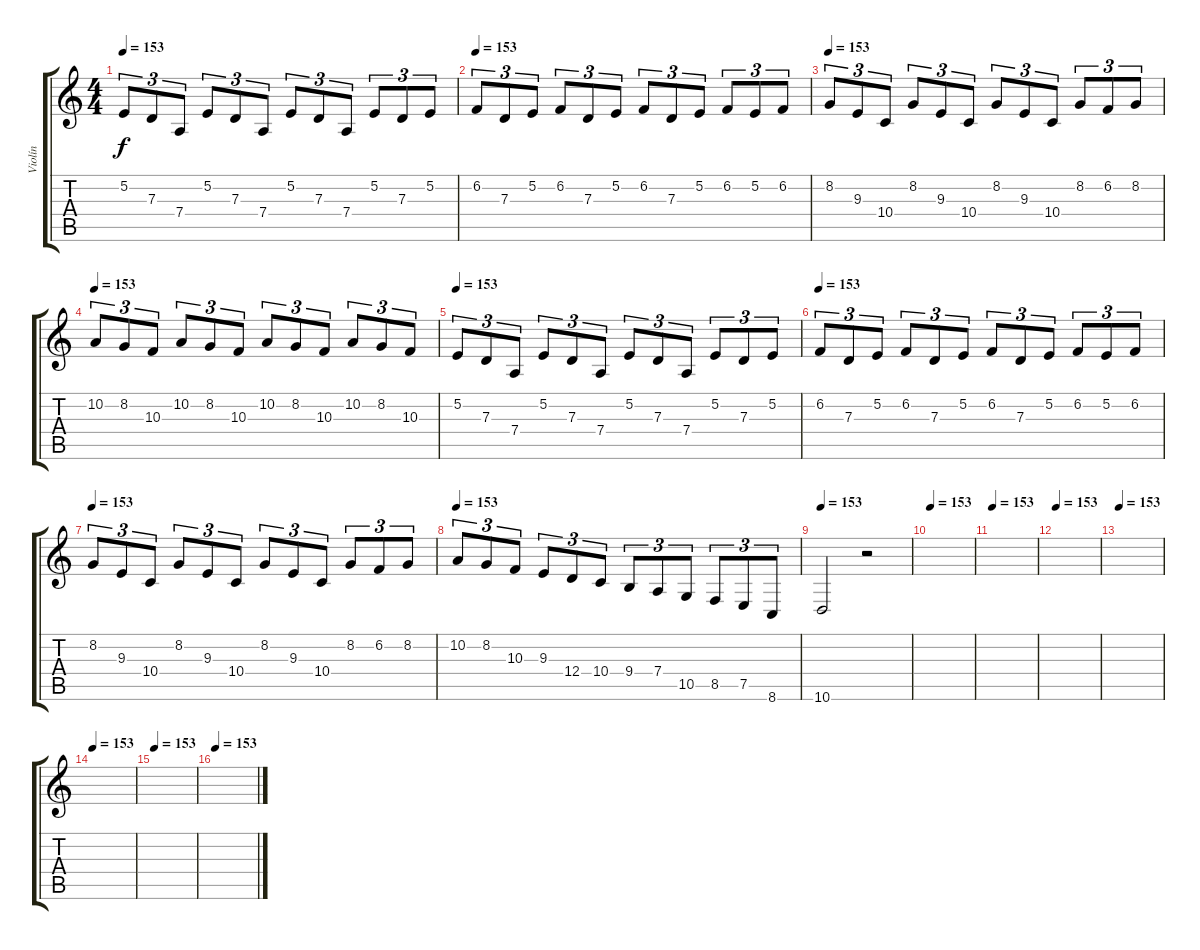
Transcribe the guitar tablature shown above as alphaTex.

\track ("Violín" "Violín") {instrument violin}
\staff {score tabs}
\tuning (E4 B3 G3 D3 A2 E2) {hide}
\ts (4 4)
\tempo 153
\clef g2
\ks c
5.2.8{tu (3 2) dy f volume 16} 7.3.8{tu (3 2)} 7.4.8{tu (3 2)} 5.2.8{tu (3 2)} 7.3.8{tu (3 2)} 7.4.8{tu (3 2)} 5.2.8{tu (3 2)} 7.3.8{tu (3 2)} 7.4.8{tu (3 2)} 5.2.8{tu (3 2)} 7.3.8{tu (3 2)} 5.2.8{tu (3 2)} |
\tempo 153
6.2.8{tu (3 2)} 7.3.8{tu (3 2)} 5.2.8{tu (3 2)} 6.2.8{tu (3 2)} 7.3.8{tu (3 2)} 5.2.8{tu (3 2)} 6.2.8{tu (3 2)} 7.3.8{tu (3 2)} 5.2.8{tu (3 2)} 6.2.8{tu (3 2)} 5.2.8{tu (3 2)} 6.2.8{tu (3 2)} |
\tempo 153
8.2.8{tu (3 2)} 9.3.8{tu (3 2)} 10.4.8{tu (3 2)} 8.2.8{tu (3 2)} 9.3.8{tu (3 2)} 10.4.8{tu (3 2)} 8.2.8{tu (3 2)} 9.3.8{tu (3 2)} 10.4.8{tu (3 2)} 8.2.8{tu (3 2)} 6.2.8{tu (3 2)} 8.2.8{tu (3 2)} |
\tempo 153
10.2.8{tu (3 2)} 8.2.8{tu (3 2)} 10.3.8{tu (3 2)} 10.2.8{tu (3 2)} 8.2.8{tu (3 2)} 10.3.8{tu (3 2)} 10.2.8{tu (3 2)} 8.2.8{tu (3 2)} 10.3.8{tu (3 2)} 10.2.8{tu (3 2)} 8.2.8{tu (3 2)} 10.3.8{tu (3 2)} |
\tempo 153
5.2.8{tu (3 2) volume 16} 7.3.8{tu (3 2)} 7.4.8{tu (3 2)} 5.2.8{tu (3 2)} 7.3.8{tu (3 2)} 7.4.8{tu (3 2)} 5.2.8{tu (3 2)} 7.3.8{tu (3 2)} 7.4.8{tu (3 2)} 5.2.8{tu (3 2)} 7.3.8{tu (3 2)} 5.2.8{tu (3 2)} |
\tempo 153
6.2.8{tu (3 2)} 7.3.8{tu (3 2)} 5.2.8{tu (3 2)} 6.2.8{tu (3 2)} 7.3.8{tu (3 2)} 5.2.8{tu (3 2)} 6.2.8{tu (3 2)} 7.3.8{tu (3 2)} 5.2.8{tu (3 2)} 6.2.8{tu (3 2)} 5.2.8{tu (3 2)} 6.2.8{tu (3 2)} |
\tempo 153
8.2.8{tu (3 2)} 9.3.8{tu (3 2)} 10.4.8{tu (3 2)} 8.2.8{tu (3 2)} 9.3.8{tu (3 2)} 10.4.8{tu (3 2)} 8.2.8{tu (3 2)} 9.3.8{tu (3 2)} 10.4.8{tu (3 2)} 8.2.8{tu (3 2)} 6.2.8{tu (3 2)} 8.2.8{tu (3 2)} |
\tempo 153
10.2.8{tu (3 2)} 8.2.8{tu (3 2)} 10.3.8{tu (3 2)} 9.3.8{tu (3 2)} 12.4.8{tu (3 2)} 10.4.8{tu (3 2)} 9.4.8{tu (3 2)} 7.4.8{tu (3 2)} 10.5.8{tu (3 2)} 8.5.8{tu (3 2)} 7.5.8{tu (3 2)} 8.6.8{tu (3 2)} |
\tempo 153
10.6.2 r.2 |
\tempo 153
|
\tempo 153
|
\tempo 153
|
\tempo 153
|
\tempo 153
|
\tempo 153
|
\tempo 153
